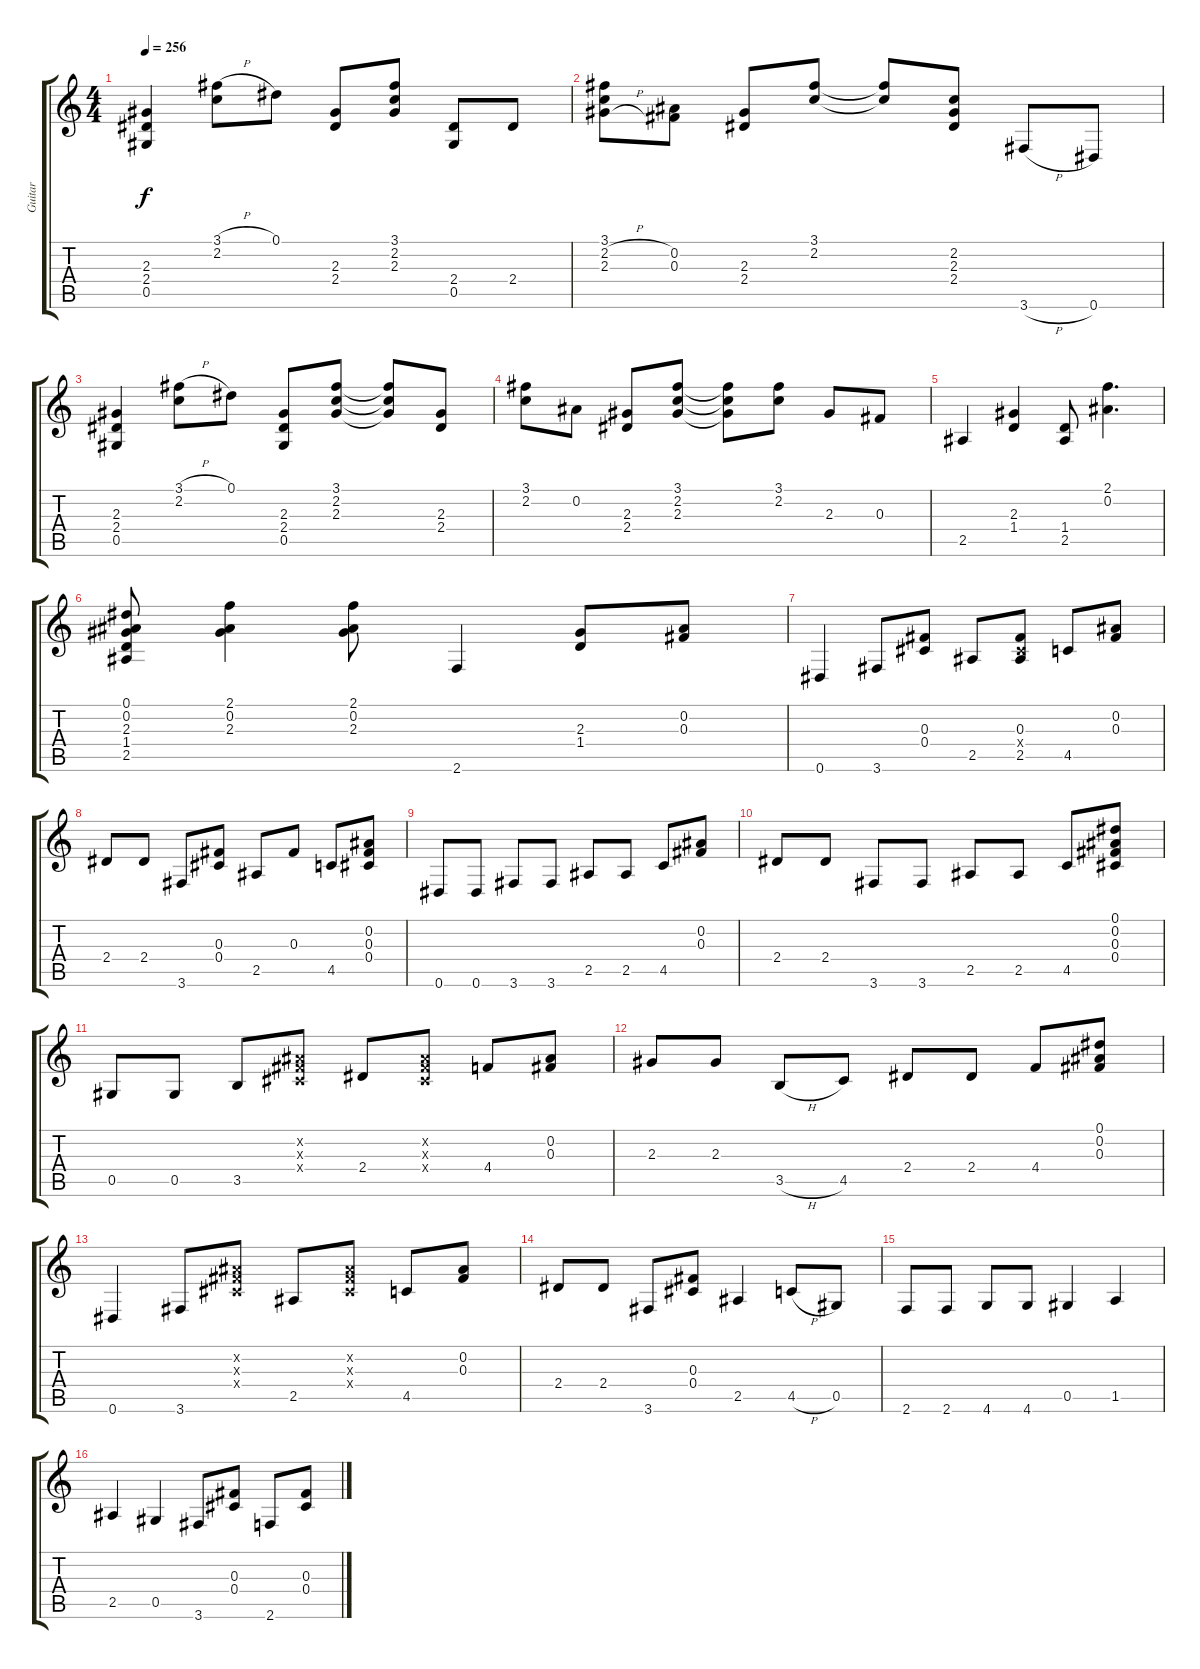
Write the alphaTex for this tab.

\track ("Guitar" "Guitar") {instrument overdrivenguitar}
\staff {score tabs}
\tuning (Eb4 Bb3 Gb3 Db3 Ab2 Eb2) {hide}
\ts (4 4)
\tempo 256
\clef g2
\ks c
(2.3 2.4 0.5).4{dy f} (3.1{h} 2.2).8 0.1.8 (2.3 2.4).8 (3.1 2.2 2.3).8 (2.4 0.5).8 2.4.8 |
(3.1 2.2{h} 2.3{h}).8 (0.2 0.3).8 (2.3 2.4).8 (3.1 2.2).8 (3.1{t} 2.2{t}).8 (2.2 2.3 2.4).8 3.6{h}.8 0.6.8 |
(2.3 2.4 0.5).4 (3.1{h} 2.2).8 0.1.8 (2.3 2.4 0.5).8 (3.1 2.2 2.3).8 (3.1{t} 2.2{t} 2.3{t}).8 (2.3 2.4).8 |
(3.1 2.2).8 0.2.8 (2.3 2.4).8 (3.1 2.2 2.3).8 (3.1{t} 2.2{t} 2.3{t}).8 (3.1 2.2).8 2.3.8 0.3.8 |
2.5.4 (2.3 1.4).4 (1.4 2.5).8 (2.1 0.2).4{d} |
(0.1 0.2 2.3 1.4 2.5).8 (2.1 0.2 2.3).4 (2.1 0.2 2.3).8 2.6.4 (2.3 1.4).8 (0.2 0.3).8 |
0.6.4 3.6.8 (0.3 0.4).8 2.5.8 (0.3 0.4{x} 2.5).8 4.5.8 (0.2 0.3).8 |
2.4.8 2.4.8 3.6.8 (0.3 0.4).8 2.5.8 0.3.8 4.5.8 (0.2 0.3 0.4).8 |
0.6.8 0.6.8 3.6.8 3.6.8 2.5.8 2.5.8 4.5.8 (0.2 0.3).8 |
2.4.8 2.4.8 3.6.8 3.6.8 2.5.8 2.5.8 4.5.8 (0.1 0.2 0.3 0.4).8 |
0.5.8 0.5.8 3.5.8 (0.2{x} 0.3{x} 0.4{x}).8 2.4.8 (0.2{x} 0.3{x} 0.4{x}).8 4.4.8 (0.2 0.3).8 |
2.3.8 2.3.8 3.5{h}.8 4.5.8 2.4.8 2.4.8 4.4.8 (0.1 0.2 0.3).8 |
0.6.4 3.6.8 (0.2{x} 0.3{x} 0.4{x}).8 2.5.8 (0.2{x} 0.3{x} 0.4{x}).8 4.5.8 (0.2 0.3).8 |
2.4.8 2.4.8 3.6.8 (0.3 0.4).8 2.5.4 4.5{h}.8 0.5.8 |
2.6.8 2.6.8 4.6.8 4.6.8 0.5.4 1.5.4 |
2.5.4 0.5.4 3.6.8 (0.3 0.4).8 2.6.8 (0.3 0.4).8
